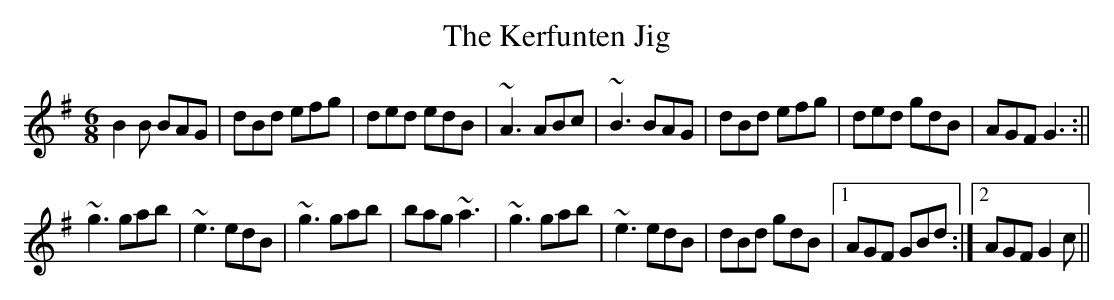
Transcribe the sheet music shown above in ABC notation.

X:1
T:Kerfunten Jig, The
M:6/8
L:1/8
K:G
B2B BAG|dBd efg|ded edB|~A3 ABc|~B3 BAG|dBd efg|ded gdB|AGF G3:||
~g3 gab|~e3 edB|~g3 gab|bag ~a3|~g3 gab|~e3 edB|dBd gdB|1 AGF GBd:|2 AGF G2c||
